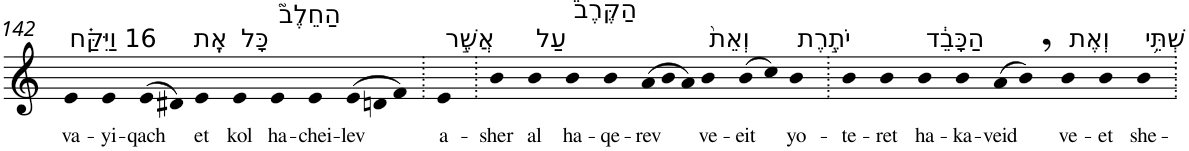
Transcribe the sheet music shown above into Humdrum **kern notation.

**kern	**text
*part1	*part1
*staff1	*staff1
*I"Piano	*
*I'Pno	*
!!LO:PB:g=z
*clefG2	*
*k[]	*
=142	=142
!LO:TX:a:t=16 וַיִּקַּ֗ח	!
!	!LO:LY:b
4e	va-
!	!LO:LY:b
4e	-yi-
!	!LO:LY:b
(>8e	-qach
8d#X)	.
!LO:TX:a:t=אֶֽת	!
!	!LO:LY:b
4e	et
!LO:TX:a:t=כָּל	!
!	!LO:LY:b
4e	kol
!LO:TX:a:t=הַחֵלֶב֮	!
!	!LO:LY:b
4e	ha-
!	!LO:LY:b
4e	-chei-
*Xtuplet	*
!	!LO:LY:b
(>12e	-lev
12dn	.
12f)	.
=143.	=143.
!LO:TX:a:t=אֲשֶׁ֣ר	!
!	!LO:LY:b
4e	a-
=144.	=144.
!	!LO:LY:b
4b	-sher
!LO:TX:a:t=עַל	!
!	!LO:LY:b
4b	al
!LO:TX:a:t=הַקֶּרֶב֒	!
!	!LO:LY:b
4b	ha-
!	!LO:LY:b
4b	-qe-
!	!LO:LY:b
(>12a	-rev
12b	.
12a)	.
!LO:TX:a:t=וְאֵת֙	!
!	!LO:LY:b
4b	ve-
!	!LO:LY:b
(>8b	-eit
8cc)	.
!LO:TX:a:t=יֹתֶ֣רֶת	!
!	!LO:LY:b
4b	yo-
=145.	=145.
!	!LO:LY:b
4b	-te-
!	!LO:LY:b
4b	-ret
!LO:TX:a:t=הַכָּבֵ֔ד	!
!	!LO:LY:b
4b	ha-
!	!LO:LY:b
4b	-ka-
!	!LO:LY:b
(>8a	-veid
8b,)	.
!LO:TX:a:t=וְאֶת	!
!	!LO:LY:b
4b	ve-
!	!LO:LY:b
4b	-et
!LO:TX:a:t=שְׁתֵּ֥י	!
!	!LO:LY:b
4b	she-
=.	=.
*-	*-
